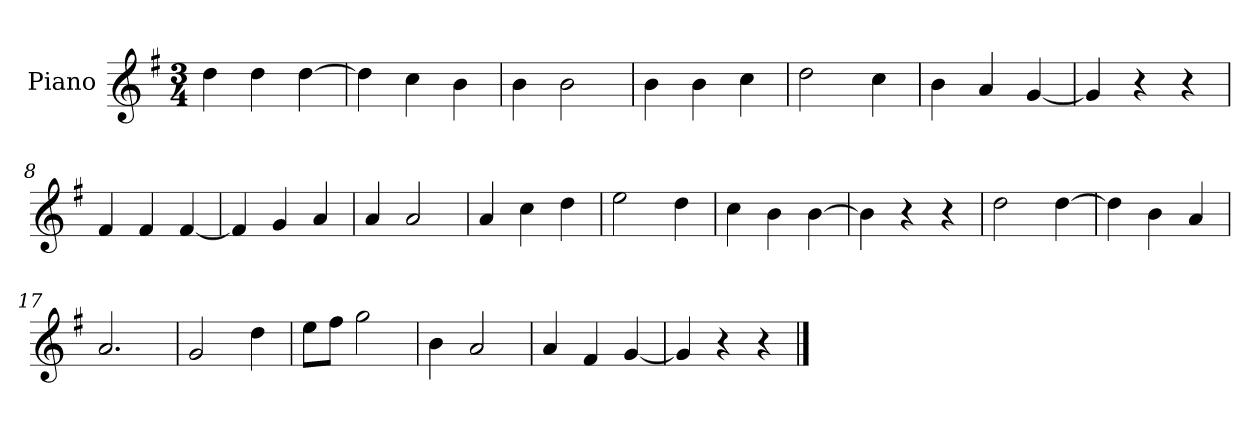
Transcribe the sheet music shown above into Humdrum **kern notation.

**kern
*part1
*staff1
*I"Piano
*I'P-no
*clefG2
*k[f#]
*M3/4
*MM175
=1
4dd\
4dd\
[4dd\
=2
4dd\]
4cc\
4b\
=3
4b\
2b\
=4
4b\
4b\
4cc\
=5
2dd\
4cc\
=6
4b\
4a/
[4g/
=7
4g/]
4r
4r
=8
4f#/
4f#/
[4f#/
=9
4f#/]
4g/
4a/
=10
4a/
2a/
=11
4a/
4cc\
4dd\
!!LO:LB:g=z
=12
2ee\
4dd\
=13
4cc\
4b\
[4b\
=14
4b\]
4r
4r
=15
2dd\
[4dd\
=16
4dd\]
4b\
4a/
=17
2.a/
=18
2g/
4dd\
=19
8ee\L
8ff#\J
2gg\
=20
4b\
2a/
=21
4a/
4f#/
[4g/
=22
4g/]
4r
4r
==
*-
